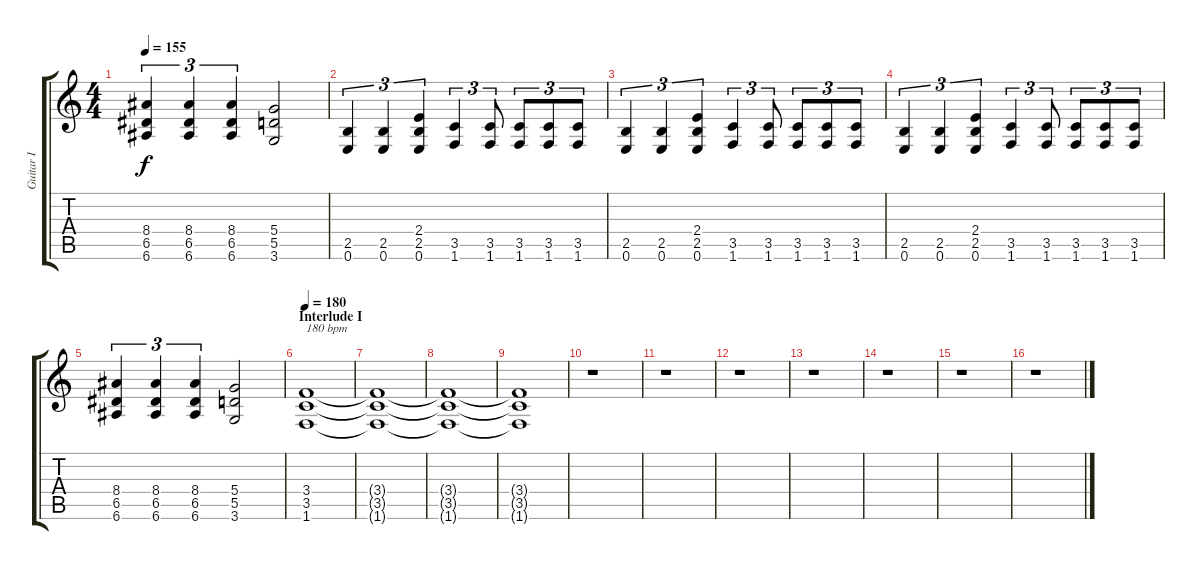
\track ("Guitar I" "Guitar I") {instrument distortionguitar}
\staff {score tabs}
\tuning (E4 B3 G3 D3 A2 E2) {hide}
\ts (4 4)
\tempo 155
\clef g2
\ks c
(8.4 6.5 6.6).4{tu (3 2) dy f} (8.4 6.5 6.6).4{tu (3 2)} (8.4 6.5 6.6).4{tu (3 2)} (5.4 5.5 3.6).2 |
(2.5 0.6).4{tu (3 2)} (2.5 0.6).4{tu (3 2)} (2.4 2.5 0.6).4{tu (3 2)} (3.5 1.6).4{tu (3 2)} (3.5 1.6).8{tu (3 2)} (3.5 1.6).8{tu (3 2)} (3.5 1.6).8{tu (3 2)} (3.5 1.6).8{tu (3 2)} |
(2.5 0.6).4{tu (3 2)} (2.5 0.6).4{tu (3 2)} (2.4 2.5 0.6).4{tu (3 2)} (3.5 1.6).4{tu (3 2)} (3.5 1.6).8{tu (3 2)} (3.5 1.6).8{tu (3 2)} (3.5 1.6).8{tu (3 2)} (3.5 1.6).8{tu (3 2)} |
(2.5 0.6).4{tu (3 2)} (2.5 0.6).4{tu (3 2)} (2.4 2.5 0.6).4{tu (3 2)} (3.5 1.6).4{tu (3 2)} (3.5 1.6).8{tu (3 2)} (3.5 1.6).8{tu (3 2)} (3.5 1.6).8{tu (3 2)} (3.5 1.6).8{tu (3 2)} |
(8.4 6.5 6.6).4{tu (3 2)} (8.4 6.5 6.6).4{tu (3 2)} (8.4 6.5 6.6).4{tu (3 2)} (5.4 5.5 3.6).2 |
\section ("" "Interlude I")
\tempo 180
(3.4 3.5 1.6).1{txt "180 bpm"} |
(3.4{t} 3.5{t} 1.6{t}).1 |
(3.4{t} 3.5{t} 1.6{t}).1{volume 0} |
(3.4{t} 3.5{t} 1.6{t}).1 |
r.1 |
r.1 |
r.1 |
r.1 |
r.1 |
r.1 |
r.1
